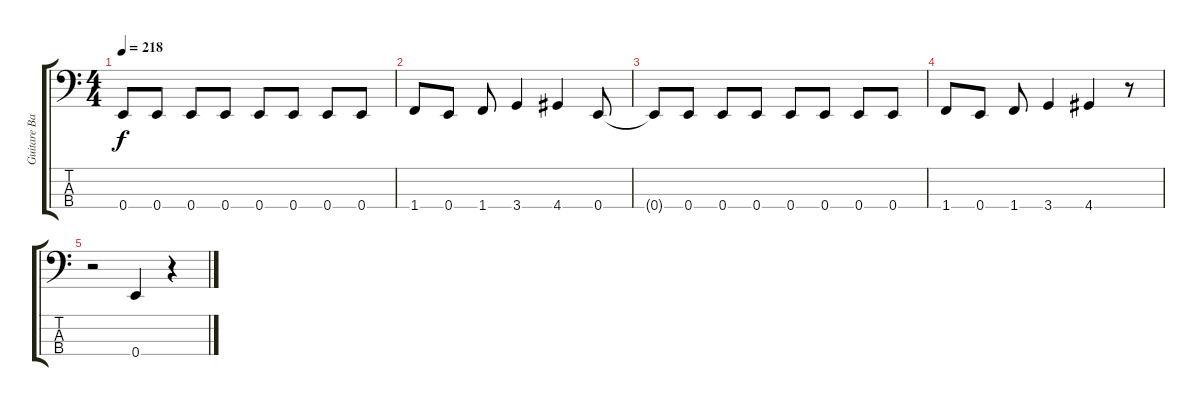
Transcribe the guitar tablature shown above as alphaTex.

\track ("Guitare Basse" "Guitare Ba") {instrument electricbasspick}
\staff {score tabs}
\tuning (G2 D2 A1 E1) {hide}
\ts (4 4)
\tempo 218
\clef f4
\ks c
0.4{t}.8{dy f} 0.4.8 0.4.8 0.4.8 0.4.8 0.4.8 0.4.8 0.4.8 |
1.4.8 0.4.8 1.4.8 3.4.4 4.4.4 0.4.8 |
0.4{t}.8 0.4.8 0.4.8 0.4.8 0.4.8 0.4.8 0.4.8 0.4.8 |
1.4.8 0.4.8 1.4.8 3.4.4 4.4.4 r.8 |
r.2 0.4.4 r.4
